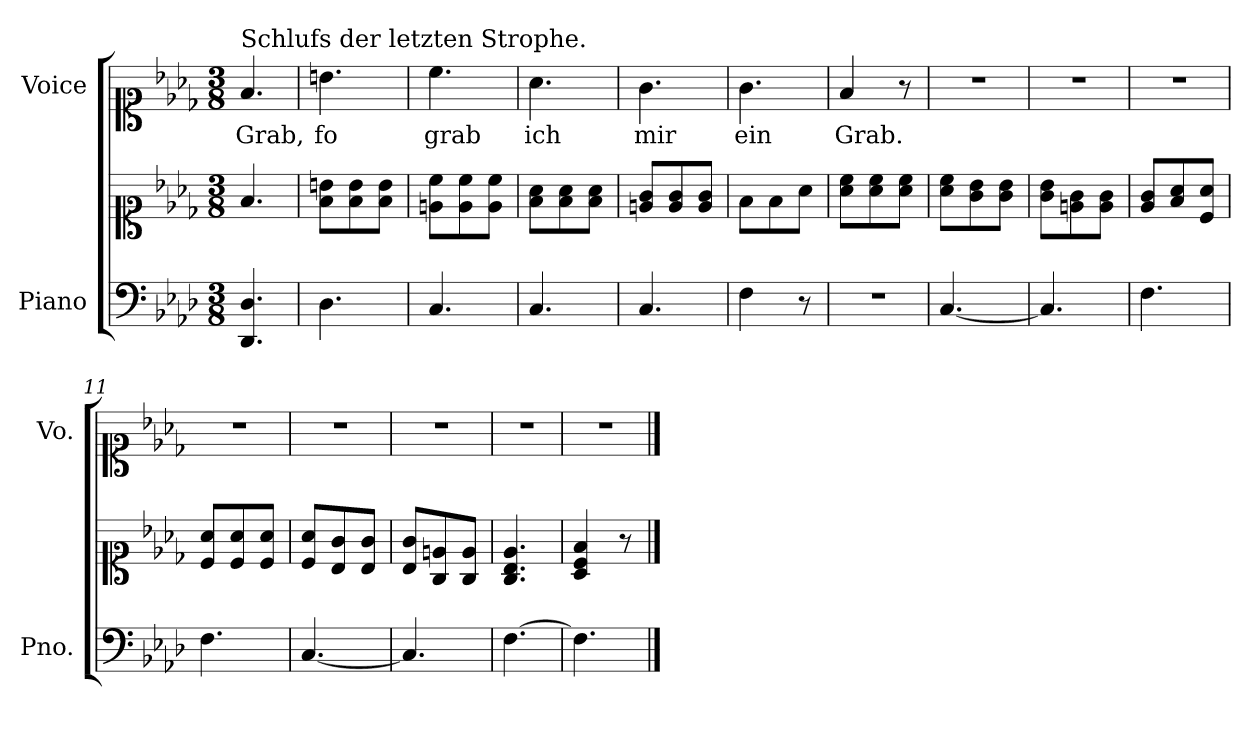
**kern	**kern	**kern	**text
*part2	*part2	*part1	*part1
*staff3	*staff2	*staff1	*staff1
*I"Piano	*	*I"Voice	*
*I'Pno.	*	*I'Vo.	*
*clefF4	*clefC1	*clefC1	*
*k[b-e-a-d-]	*k[b-e-a-d-]	*k[b-e-a-d-]	*
*M3/8	*M3/8	*M3/8	*
=1	=1	=1	=1
!	!	!LO:TX:a:t=Schlufs der letzten Strophe.	!
!	!	!	!LO:LY:b
4.DD-/ 4.D-/	4.f/	4.f/	Grab,
=2	=2	=2	=2
!	!	!	!LO:LY:b
4.D-\	8f\ 8bn\L	4.bn\	fo
.	8f\ 8b\	.	.
.	8f\ 8b\J	.	.
=3	=3	=3	=3
!	!	!	!LO:LY:b
4.C/	8en\ 8cc\L	4.cc\	grab
.	8e\ 8cc\	.	.
.	8e\ 8cc\J	.	.
=4	=4	=4	=4
!	!	!	!LO:LY:b
4.C/	8f\ 8a-\L	4.a-\	ich
.	8f\ 8a-\	.	.
.	8f\ 8a-\J	.	.
=5	=5	=5	=5
!	!	!	!LO:LY:b
4.C/	8en/ 8g/L	4.g\	mir
.	8e/ 8g/	.	.
.	8e/ 8g/J	.	.
=6	=6	=6	=6
!	!	!	!LO:LY:b
4F\	8f\L	4.g\	ein
.	8f\	.	.
8r	8a-\J	.	.
=7	=7	=7	=7
!	!	!	!LO:LY:b
4.r	8a-\ 8cc\L	4f/	Grab.
.	8a-\ 8cc\	.	.
.	8a-\ 8cc\J	8r	.
=8	=8	=8	=8
[4.C/	8a-\ 8cc\L	4.r	.
.	8g\ 8b-\	.	.
.	8g\ 8b-\J	.	.
=9	=9	=9	=9
4.C/]	8g\ 8b-\L	4.r	.
.	8en\ 8g\	.	.
.	8e\ 8g\J	.	.
!!LO:LB:g=z
=10	=10	=10	=10
4.F\	8e-/ 8g/L	4.r	.
.	8f/ 8a-/	.	.
.	8c/ 8a-/J	.	.
=11	=11	=11	=11
4.F\	8c/ 8a-/L	4.r	.
.	8c/ 8a-/	.	.
.	8c/ 8a-/J	.	.
=12	=12	=12	=12
[4.C/	8c/ 8a-/L	4.r	.
.	8B-/ 8g/	.	.
.	8B-/ 8g/J	.	.
=13	=13	=13	=13
4.C/]	8B-/ 8g/L	4.r	.
.	8G/ 8en/	.	.
.	8G/ 8e/J	.	.
=14	=14	=14	=14
[4.F\	4.G/ 4.B-/ 4.e-/	4.r	.
=15	=15	=15	=15
4.F\]	4A-/ 4c/ 4f/	4.r	.
.	8r	.	.
==	==	==	==
*-	*-	*-	*-
